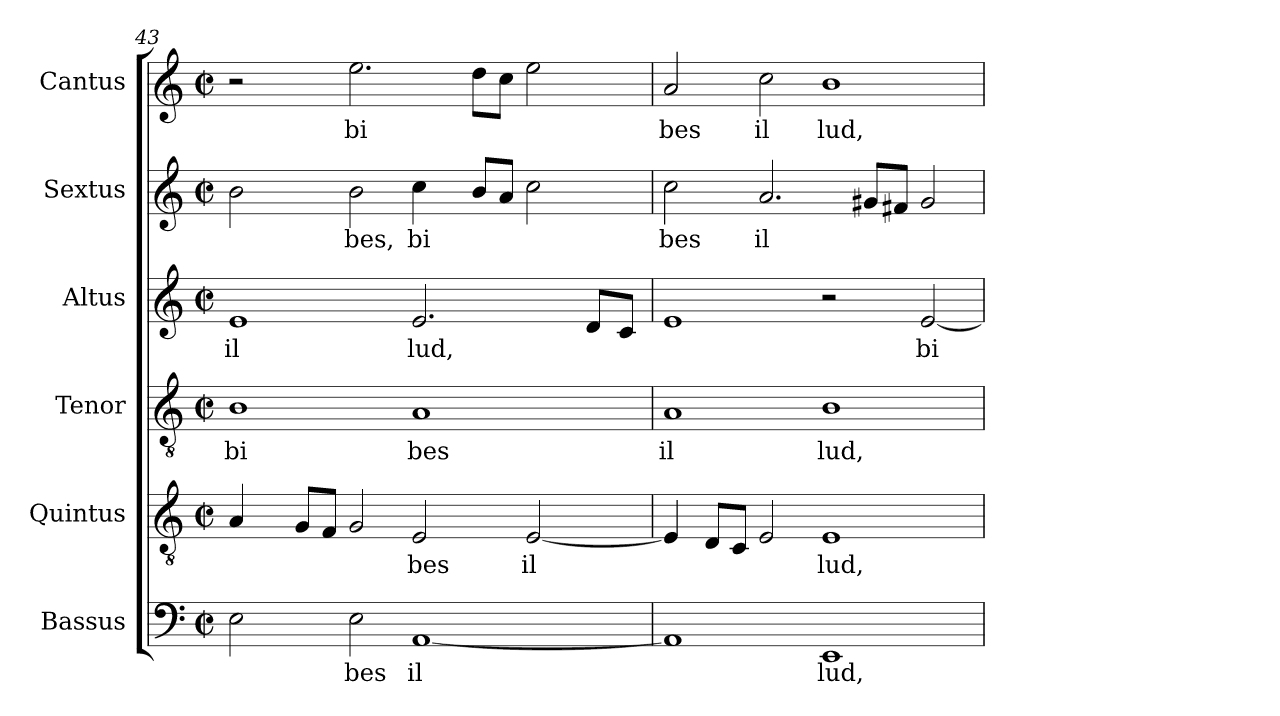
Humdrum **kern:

**kern	**text	**kern	**text	**kern	**text	**kern	**text	**kern	**text	**kern	**text
*part6	*part6	*part5	*part5	*part4	*part4	*part3	*part3	*part2	*part2	*part1	*part1
*staff6	*staff6	*staff5	*staff5	*staff4	*staff4	*staff3	*staff3	*staff2	*staff2	*staff1	*staff1
*I"Bassus	*	*I"Quintus	*	*I"Tenor	*	*I"Altus	*	*I"Sextus	*	*I"Cantus	*
!!LO:PB:g=z
*clefF4	*	*clefGv2	*	*clefGv2	*	*clefG2	*	*clefG2	*	*clefG2	*
*	*	*k[]	*	*	*	*	*	*	*	*	*
*	*	*C:	*	*	*	*	*	*	*	*	*
*M2/2	*	*M2/2	*	*M2/2	*	*M2/2	*	*M2/2	*	*M2/2	*
*met(c|)	*	*met(c|)	*	*met(c|)	*	*met(c|)	*	*met(c|)	*	*met(c|)	*
=43	=43	=43	=43	=43	=43	=43	=43	=43	=43	=43	=43
!	!	!	!	!	!LO:LY:b:cj	!	!LO:LY:b:cj	!	!	!	!
*^	*	*^	*	*	*	*	*	*^	*	*	*
2E\	8ryy	.	4A/	64ryy	.	1B	bi	1e	il	2b\	8ryy	.	2r	.
.	.	.	.	1ryy	.	.	.	.	.	.	.	.	.	.
.	64ryy	.	.	.	.	.	.	.	.	.	1...ryy	.	.	.
.	1ryy	.	.	.	.	.	.	.	.	.	.	.	.	.
.	.	.	8G/L	.	.	.	.	.	.	.	.	.	.	.
.	.	.	8F/J	.	.	.	.	.	.	.	.	.	.	.
!	!	!LO:LY:b:cj	!	!	!	!	!	!	!	!	!	!LO:LY:b:cj	!	!LO:LY:b:cj
2E\	.	-bes	2G/	.	.	.	.	.	.	2b\	.	bes,	2.ee\	bi
!	!	!LO:LY:b:cj	!	!	!LO:LY:b:cj	!	!LO:LY:b:cj	!	!LO:LY:b	!	!	!LO:LY:b:cj	!	!
[<1AA	.	il	2E/	.	bes	1A	bes	2.e/	lud,	4cc\	.	bi	.	.
.	.	.	.	2ryy	.	.	.	.	.	.	.	.	.	.
.	2ryy	.	.	.	.	.	.	.	.	.	.	.	.	.
.	.	.	.	.	.	.	.	.	.	8b/L	.	.	8dd\L	.
.	.	.	.	.	.	.	.	.	.	8a/J	.	.	8cc\J	.
!	!	!	!	!	!LO:LY:b:cj	!	!	!	!	!	!	!	!	!
.	.	.	[<2E/	.	il	.	.	.	.	2cc\	.	.	2ee\	.
.	.	.	.	4ryy	.	.	.	.	.	.	.	.	.	.
.	4ryy	.	.	.	.	.	.	.	.	.	.	.	.	.
.	.	.	.	.	.	.	.	8d/L	.	.	.	.	.	.
.	.	.	.	8...ryy	.	.	.	.	.	.	.	.	.	.
.	.	.	.	.	.	.	.	8c/J	.	.	.	.	.	.
.	16..ryy	.	.	.	.	.	.	.	.	.	.	.	.	.
=44	=44	=44	=44	=44	=44	=44	=44	=44	=44	=44	=44	=44	=44	=44
!	!	!	!	!	!	!	!LO:LY:b:cj	!	!	!	!	!LO:LY:b:cj	!	!LO:LY:b:cj
*v	*v	*	*	*	*	*	*	*	*	*v	*v	*	*	*
*	*	*v	*v	*	*	*	*	*	*	*	*	*
1AA]	.	4E/]	.	1A	il	1e	.	2cc\	bes	2a/	bes
.	.	8D/L	.	.	.	.	.	.	.	.	.
.	.	8C/J	.	.	.	.	.	.	.	.	.
!	!	!	!	!	!	!	!	!	!LO:LY:b:cj	!	!LO:LY:b:cj
.	.	2E/	.	.	.	.	.	2.a/	il	2cc\	il
!	!LO:LY:b:cj	!	!LO:LY:b:cj	!	!LO:LY:b:cj	!	!	!	!	!	!LO:LY:b:cj
1EE	lud,	1E	lud,	1B	lud,	2r	.	.	.	1b	lud,
.	.	.	.	.	.	.	.	8g#X/L	.	.	.
.	.	.	.	.	.	.	.	8f#/J	.	.	.
!	!	!	!	!	!	!	!LO:LY:b:cj	!	!	!	!
.	.	.	.	.	.	[<2e/	bi	2g#/	.	.	.
=	=	=	=	=	=	=	=	=	=	=	=
*-	*-	*-	*-	*-	*-	*-	*-	*-	*-	*-	*-
